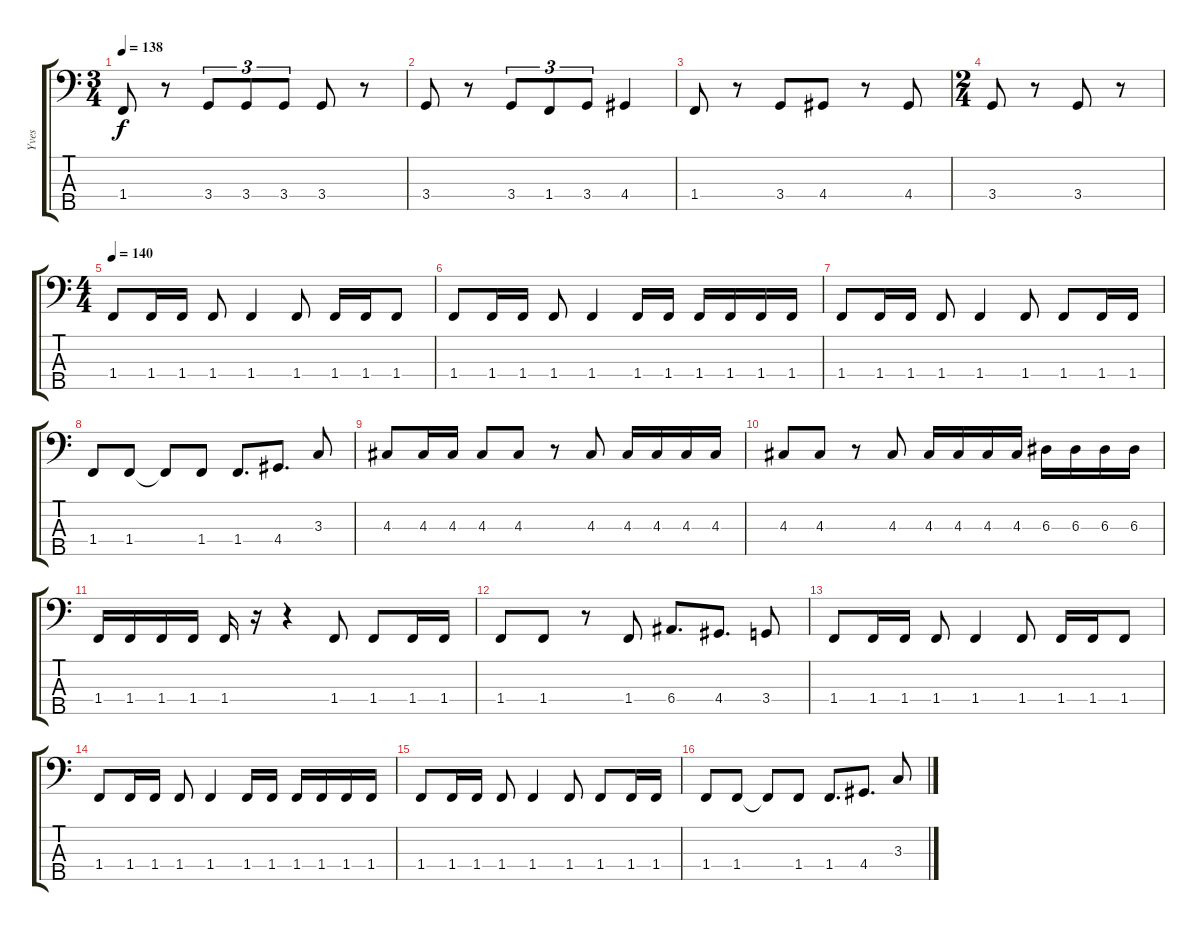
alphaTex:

\track ("Yves" "Yves") {instrument electricbassfinger}
\staff {score tabs}
\tuning (G2 D2 A1 E1 B0) {hide}
\ts (3 4)
\tempo 138
\clef f4
\ks c
1.4.8{dy f} r.8 3.4.8{tu (3 2)} 3.4.8{tu (3 2)} 3.4.8{tu (3 2)} 3.4.8 r.8 |
3.4.8 r.8 3.4.8{tu (3 2)} 1.4.8{tu (3 2)} 3.4.8{tu (3 2)} 4.4.4 |
1.4.8 r.8 3.4.8 4.4.8 r.8 4.4.8 |
\ts (2 4)
3.4.8 r.8 3.4.8 r.8 |
\ts (4 4)
\tempo 140
1.4.8 1.4.16 1.4.16 1.4.8 1.4.4 1.4.8 1.4.16 1.4.16 1.4.8 |
1.4.8 1.4.16 1.4.16 1.4.8 1.4.4 1.4.16 1.4.16 1.4.16 1.4.16 1.4.16 1.4.16 |
1.4.8 1.4.16 1.4.16 1.4.8 1.4.4 1.4.8 1.4.8 1.4.16 1.4.16 |
1.4.8 1.4.8 1.4{t}.8 1.4.8 1.4.8{d} 4.4.8{d} 3.3.8 |
4.3.8 4.3.16 4.3.16 4.3.8 4.3.8 r.8 4.3.8 4.3.16 4.3.16 4.3.16 4.3.16 |
4.3.8 4.3.8 r.8 4.3.8 4.3.16 4.3.16 4.3.16 4.3.16 6.3.16 6.3.16 6.3.16 6.3.16 |
1.4.16 1.4.16 1.4.16 1.4.16 1.4.16 r.16 r.4 1.4.8 1.4.8 1.4.16 1.4.16 |
1.4.8 1.4.8 r.8 1.4.8 6.4.8{d} 4.4.8{d} 3.4.8 |
1.4.8 1.4.16 1.4.16 1.4.8 1.4.4 1.4.8 1.4.16 1.4.16 1.4.8 |
1.4.8 1.4.16 1.4.16 1.4.8 1.4.4 1.4.16 1.4.16 1.4.16 1.4.16 1.4.16 1.4.16 |
1.4.8 1.4.16 1.4.16 1.4.8 1.4.4 1.4.8 1.4.8 1.4.16 1.4.16 |
1.4.8 1.4.8 1.4{t}.8 1.4.8 1.4.8{d} 4.4.8{d} 3.3.8
